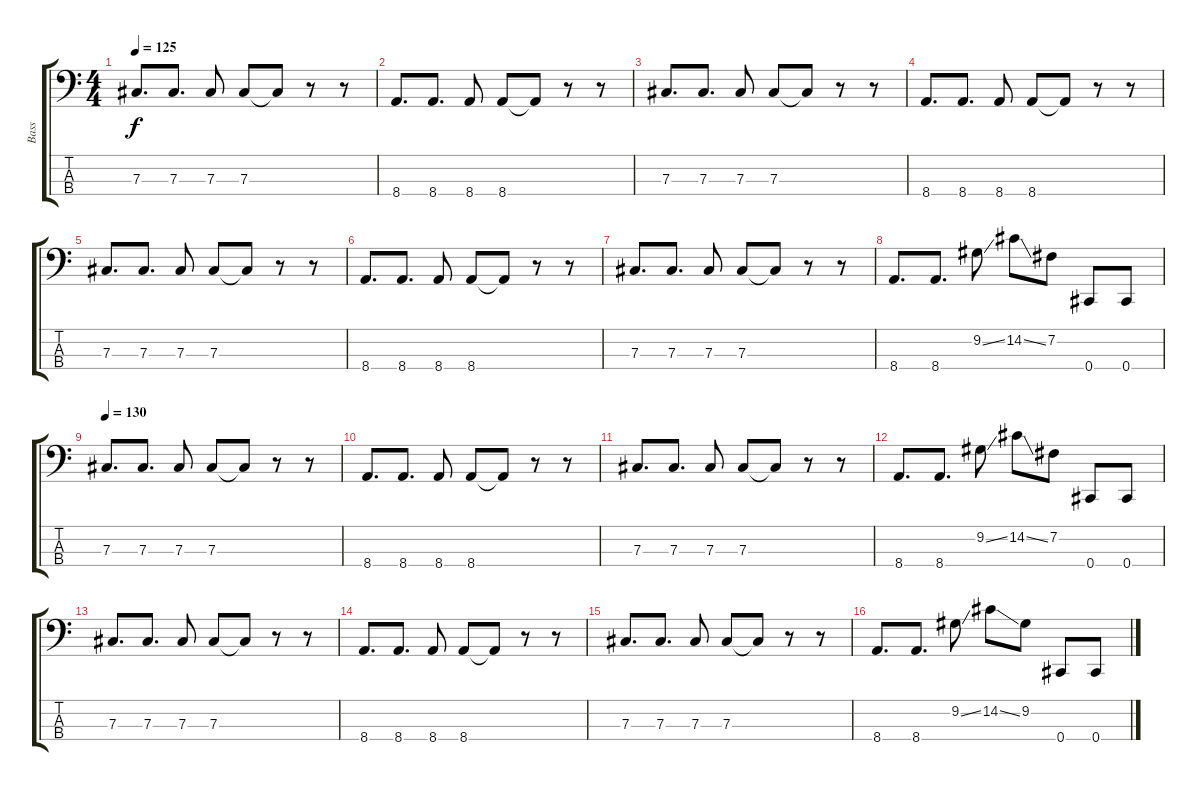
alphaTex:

\track ("Bass" "Bass") {instrument electricbasspick}
\staff {score tabs}
\tuning (E2 B1 Gb1 Db1) {hide}
\ts (4 4)
\tempo 125
\clef f4
\ks c
7.3.8{d dy f} 7.3.8{d} 7.3.8 7.3.8 7.3{t}.8 r.8 r.8 |
8.4.8{d} 8.4.8{d} 8.4.8 8.4.8 8.4{t}.8 r.8 r.8 |
7.3.8{d} 7.3.8{d} 7.3.8 7.3.8 7.3{t}.8 r.8 r.8 |
8.4.8{d} 8.4.8{d} 8.4.8 8.4.8 8.4{t}.8 r.8 r.8 |
7.3.8{d} 7.3.8{d} 7.3.8 7.3.8 7.3{t}.8 r.8 r.8 |
8.4.8{d} 8.4.8{d} 8.4.8 8.4.8 8.4{t}.8 r.8 r.8 |
7.3.8{d} 7.3.8{d} 7.3.8 7.3.8 7.3{t}.8 r.8 r.8 |
8.4.8{d} 8.4.8{d} 9.2{ss}.8 14.2{ss}.8 7.2.8 0.4.8 0.4.8 |
\tempo 130
7.3.8{d} 7.3.8{d} 7.3.8 7.3.8 7.3{t}.8 r.8 r.8 |
8.4.8{d} 8.4.8{d} 8.4.8 8.4.8 8.4{t}.8 r.8 r.8 |
7.3.8{d} 7.3.8{d} 7.3.8 7.3.8 7.3{t}.8 r.8 r.8 |
8.4.8{d} 8.4.8{d} 9.2{ss}.8 14.2{ss}.8 7.2.8 0.4.8 0.4.8 |
7.3.8{d} 7.3.8{d} 7.3.8 7.3.8 7.3{t}.8 r.8 r.8 |
8.4.8{d} 8.4.8{d} 8.4.8 8.4.8 8.4{t}.8 r.8 r.8 |
7.3.8{d} 7.3.8{d} 7.3.8 7.3.8 7.3{t}.8 r.8 r.8 |
8.4.8{d} 8.4.8{d} 9.2{ss}.8 14.2{ss}.8 9.2.8 0.4.8 0.4.8
